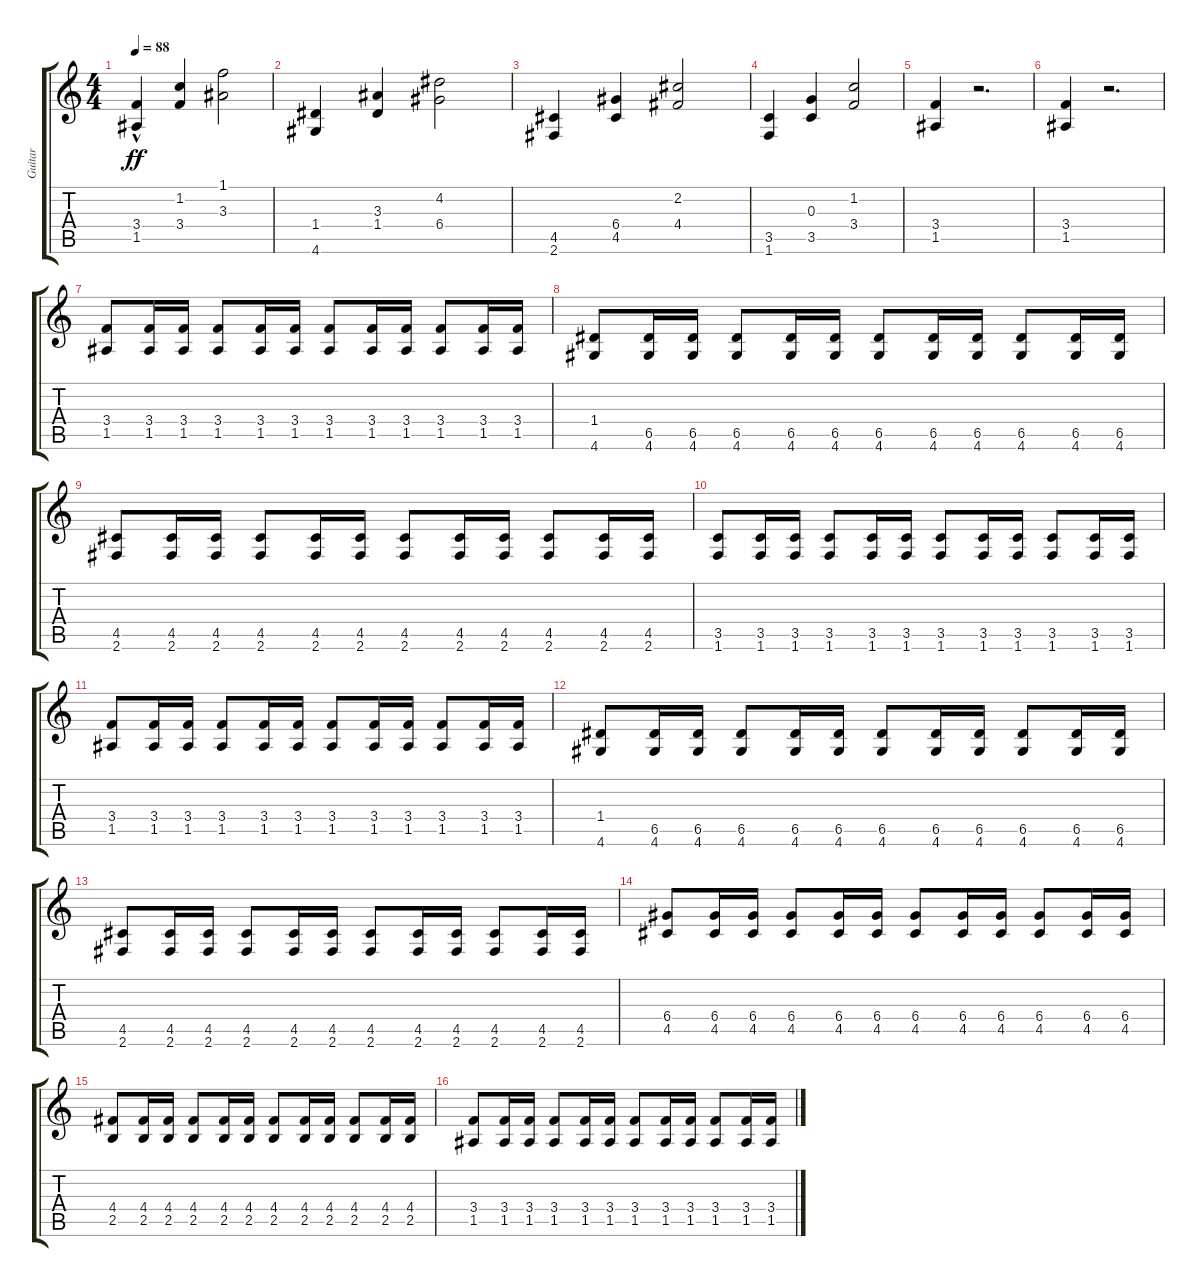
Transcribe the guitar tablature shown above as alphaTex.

\track ("Guitar" "Guitar") {instrument acousticguitarnylon}
\staff {score tabs}
\tuning (E4 B3 G3 D3 A2 E2) {hide}
\ts (4 4)
\tempo 88
\clef g2
\ks c
(3.4 1.5{hac}).4{dy ff instrument acousticguitarnylon} (1.2 3.4).4 (1.1 3.3).2 |
(1.4 4.6).4 (3.3 1.4).4 (4.2 6.4).2 |
(4.5 2.6).4 (6.4 4.5).4 (2.2 4.4).2 |
(3.5 1.6).4 (0.3 3.5).4 (1.2 3.4).2 |
(3.4 1.5).4 r.2{d} |
(3.4 1.5).4 r.2{d} |
(3.4 1.5).8 (3.4 1.5).16 (3.4 1.5).16 (3.4 1.5).8 (3.4 1.5).16 (3.4 1.5).16 (3.4 1.5).8 (3.4 1.5).16 (3.4 1.5).16 (3.4 1.5).8 (3.4 1.5).16 (3.4 1.5).16 |
(1.4 4.6).8 (6.5 4.6).16 (6.5 4.6).16 (6.5 4.6).8 (6.5 4.6).16 (6.5 4.6).16 (6.5 4.6).8 (6.5 4.6).16 (6.5 4.6).16 (6.5 4.6).8 (6.5 4.6).16 (6.5 4.6).16 |
(4.5 2.6).8 (4.5 2.6).16 (4.5 2.6).16 (4.5 2.6).8 (4.5 2.6).16 (4.5 2.6).16 (4.5 2.6).8 (4.5 2.6).16 (4.5 2.6).16 (4.5 2.6).8 (4.5 2.6).16 (4.5 2.6).16 |
(3.5 1.6).8 (3.5 1.6).16 (3.5 1.6).16 (3.5 1.6).8 (3.5 1.6).16 (3.5 1.6).16 (3.5 1.6).8 (3.5 1.6).16 (3.5 1.6).16 (3.5 1.6).8 (3.5 1.6).16 (3.5 1.6).16 |
(3.4 1.5).8 (3.4 1.5).16 (3.4 1.5).16 (3.4 1.5).8 (3.4 1.5).16 (3.4 1.5).16 (3.4 1.5).8 (3.4 1.5).16 (3.4 1.5).16 (3.4 1.5).8 (3.4 1.5).16 (3.4 1.5).16 |
(1.4 4.6).8 (6.5 4.6).16 (6.5 4.6).16 (6.5 4.6).8 (6.5 4.6).16 (6.5 4.6).16 (6.5 4.6).8 (6.5 4.6).16 (6.5 4.6).16 (6.5 4.6).8 (6.5 4.6).16 (6.5 4.6).16 |
(4.5 2.6).8 (4.5 2.6).16 (4.5 2.6).16 (4.5 2.6).8 (4.5 2.6).16 (4.5 2.6).16 (4.5 2.6).8 (4.5 2.6).16 (4.5 2.6).16 (4.5 2.6).8 (4.5 2.6).16 (4.5 2.6).16 |
(6.4 4.5).8 (6.4 4.5).16 (6.4 4.5).16 (6.4 4.5).8 (6.4 4.5).16 (6.4 4.5).16 (6.4 4.5).8 (6.4 4.5).16 (6.4 4.5).16 (6.4 4.5).8 (6.4 4.5).16 (6.4 4.5).16 |
(4.4 2.5).8 (4.4 2.5).16 (4.4 2.5).16 (4.4 2.5).8 (4.4 2.5).16 (4.4 2.5).16 (4.4 2.5).8 (4.4 2.5).16 (4.4 2.5).16 (4.4 2.5).8 (4.4 2.5).16 (4.4 2.5).16 |
(3.4 1.5).8 (3.4 1.5).16 (3.4 1.5).16 (3.4 1.5).8 (3.4 1.5).16 (3.4 1.5).16 (3.4 1.5).8 (3.4 1.5).16 (3.4 1.5).16 (3.4 1.5).8 (3.4 1.5).16 (3.4 1.5).16
